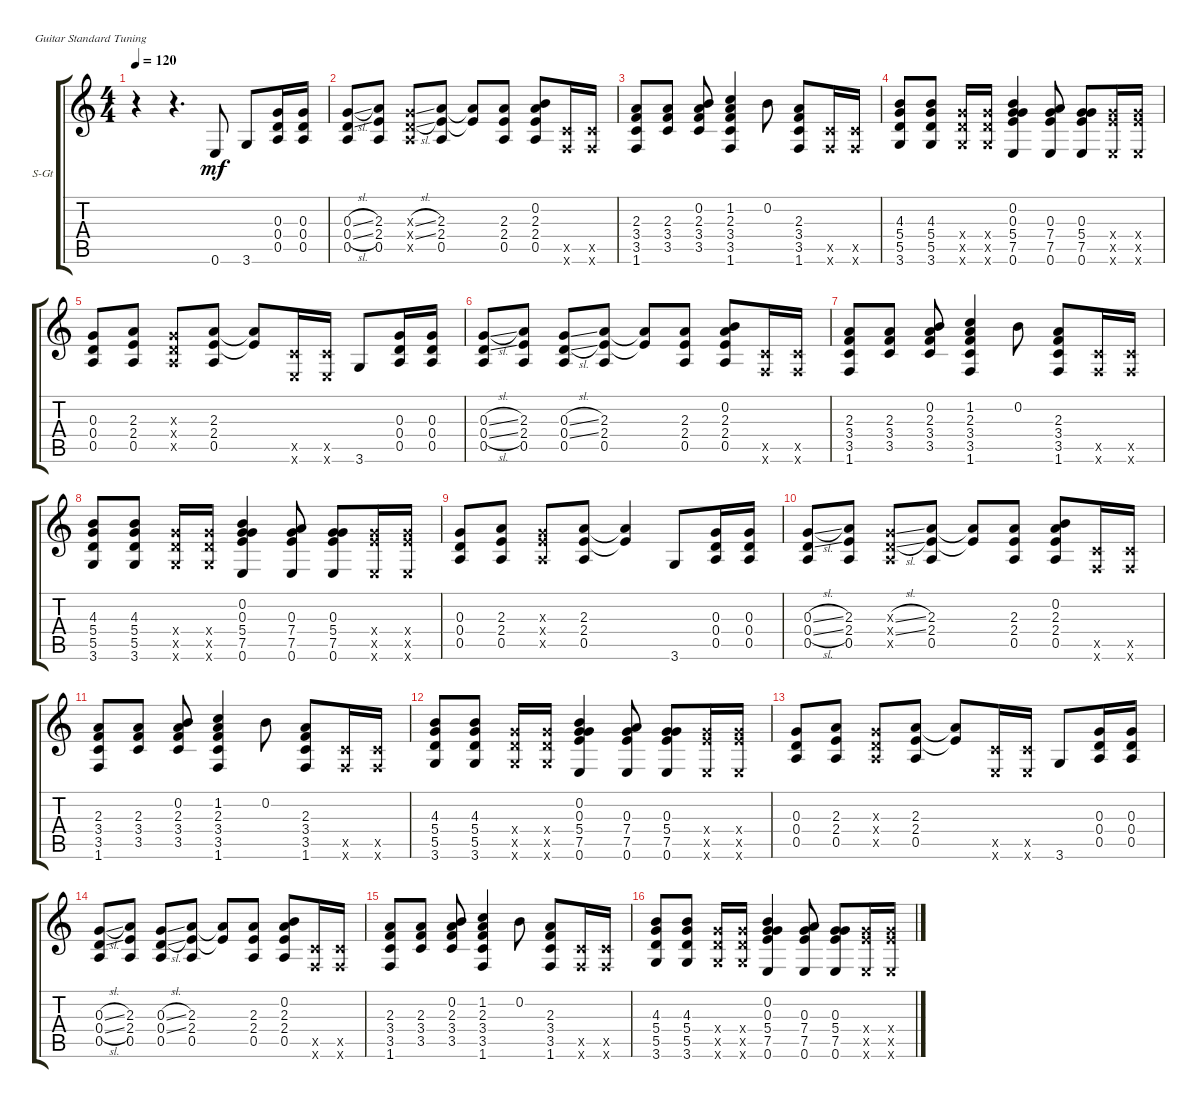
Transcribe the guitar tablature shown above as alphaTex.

\defaultSystemsLayout 4
\bracketExtendMode groupsimilarinstruments
\firstSystemTrackNameOrientation horizontal
\otherSystemsTrackNameOrientation horizontal
\track ("Guitar" "S-Gt") {instrument acousticguitarsteel}
\staff {score tabs}
\tuning (E4 B3 G3 D3 A2 E2)
\ts (4 4)
\tempo 120
\clef g2
\ks c
r.4{dy mf instrument acousticguitarsteel} r.4{d} 0.6.8 3.6.8 (0.5 0.4 0.3).16 (0.3 0.4 0.5).16 |
(0.5 0.4{sl} 0.3{sl}).8 (2.3 2.4 0.5).8 (0.3{sl x} 0.4{sl x} 0.5{x}).8 (2.4 2.3 0.5).8 (2.4{t} 2.3{t}).8 (2.3 2.4 0.5).8 (0.2 2.4 2.3 0.5).8 (1.6{x} 3.5{x}).16 (3.5{x} 1.6{x}).16 |
(1.6 3.5 3.4 2.3).8 (2.3 3.4 3.5).8 (0.2 2.3 3.4 3.5).8 (1.2 2.3 3.4 3.5 1.6).4 0.2.8 (2.3 3.4 3.5 1.6).8 (1.6{x} 3.5{x}).16 (3.5{x} 1.6{x}).16 |
(3.6 5.5 5.4 4.3).8 (5.4 5.5 3.6 4.3).8 (3.6{x} 5.5{x} 5.4{x}).16 (5.4{x} 5.5{x} 3.6{x}).16 (0.6 7.5 5.4 0.3 0.2).4 (0.6 7.5 7.4 0.3).8 (0.3 5.4 7.5 0.6).8 (0.6{x} 7.5{x} 5.4{x}).16 (5.4{x} 7.5{x} 0.6{x}).16 |
(0.5 0.4 0.3).8 (2.3 2.4 0.5).8 (0.5{x} 0.4{x} 0.3{x}).8 (2.3 2.4 0.5).8 (2.4{t} 2.3{t}).8 (0.6{x} 3.5{x}).16 (0.6{x} 3.5{x}).16 3.6.8 (0.5 0.4 0.3).16 (0.3 0.4 0.5).16 |
(0.5 0.4{sl} 0.3{sl}).8 (2.3 2.4 0.5).8 (0.3{sl} 0.4{sl} 0.5).8 (2.4 2.3 0.5).8 (2.4{t} 2.3{t}).8 (2.3 2.4 0.5).8 (0.2 2.4 2.3 0.5).8 (1.6{x} 3.5{x}).16 (3.5{x} 1.6{x}).16 |
(1.6 3.5 3.4 2.3).8 (2.3 3.4 3.5).8 (0.2 2.3 3.4 3.5).8 (1.2 2.3 3.4 3.5 1.6).4 0.2.8 (2.3 3.4 3.5 1.6).8 (1.6{x} 3.5{x}).16 (3.5{x} 1.6{x}).16 |
(3.6 5.5 5.4 4.3).8 (5.4 5.5 3.6 4.3).8 (3.6{x} 5.5{x} 5.4{x}).16 (5.4{x} 5.5{x} 3.6{x}).16 (0.6 7.5 5.4 0.3 0.2).4 (0.6 7.5 7.4 0.3).8 (0.3 5.4 7.5 0.6).8 (0.6{x} 7.5{x} 5.4{x}).16 (5.4{x} 7.5{x} 0.6{x}).16 |
(0.5 0.4 0.3).8 (2.3 2.4 0.5).8 (0.5{x} 2.4{x} 0.3{x}).8 (2.3 2.4 0.5).8 (2.4{t} 2.3{t}).4 3.6.8 (0.5 0.4 0.3).16 (0.3 0.4 0.5).16 |
(0.5 0.4{sl} 0.3{sl}).8 (2.3 2.4 0.5).8 (0.3{sl x} 0.4{sl x} 0.5{x}).8 (2.4 2.3 0.5).8 (2.4{t} 2.3{t}).8 (2.3 2.4 0.5).8 (0.2 2.4 2.3 0.5).8 (1.6{x} 3.5{x}).16 (3.5{x} 1.6{x}).16 |
(1.6 3.5 3.4 2.3).8 (2.3 3.4 3.5).8 (0.2 2.3 3.4 3.5).8 (1.2 2.3 3.4 3.5 1.6).4 0.2.8 (2.3 3.4 3.5 1.6).8 (1.6{x} 3.5{x}).16 (3.5{x} 1.6{x}).16 |
(3.6 5.5 5.4 4.3).8 (5.4 5.5 3.6 4.3).8 (3.6{x} 5.5{x} 5.4{x}).16 (5.4{x} 5.5{x} 3.6{x}).16 (0.6 7.5 5.4 0.3 0.2).4 (0.6 7.5 7.4 0.3).8 (0.3 5.4 7.5 0.6).8 (0.6{x} 7.5{x} 5.4{x}).16 (5.4{x} 7.5{x} 0.6{x}).16 |
(0.5 0.4 0.3).8 (2.3 2.4 0.5).8 (0.5{x} 0.4{x} 0.3{x}).8 (2.3 2.4 0.5).8 (2.4{t} 2.3{t}).8 (0.6{x} 3.5{x}).16 (0.6{x} 3.5{x}).16 3.6.8 (0.5 0.4 0.3).16 (0.3 0.4 0.5).16 |
(0.5 0.4{sl} 0.3{sl}).8 (2.3 2.4 0.5).8 (0.3{sl} 0.4{sl} 0.5).8 (2.4 2.3 0.5).8 (2.4{t} 2.3{t}).8 (2.3 2.4 0.5).8 (0.2 2.4 2.3 0.5).8 (1.6{x} 3.5{x}).16 (3.5{x} 1.6{x}).16 |
(1.6 3.5 3.4 2.3).8 (2.3 3.4 3.5).8 (0.2 2.3 3.4 3.5).8 (1.2 2.3 3.4 3.5 1.6).4 0.2.8 (2.3 3.4 3.5 1.6).8 (1.6{x} 3.5{x}).16 (3.5{x} 1.6{x}).16 |
(3.6 5.5 5.4 4.3).8 (5.4 5.5 3.6 4.3).8 (3.6{x} 5.5{x} 5.4{x}).16 (5.4{x} 5.5{x} 3.6{x}).16 (0.6 7.5 5.4 0.3 0.2).4 (0.6 7.5 7.4 0.3).8 (0.3 5.4 7.5 0.6).8 (0.6{x} 7.5{x} 5.4{x}).16 (5.4{x} 7.5{x} 0.6{x}).16
